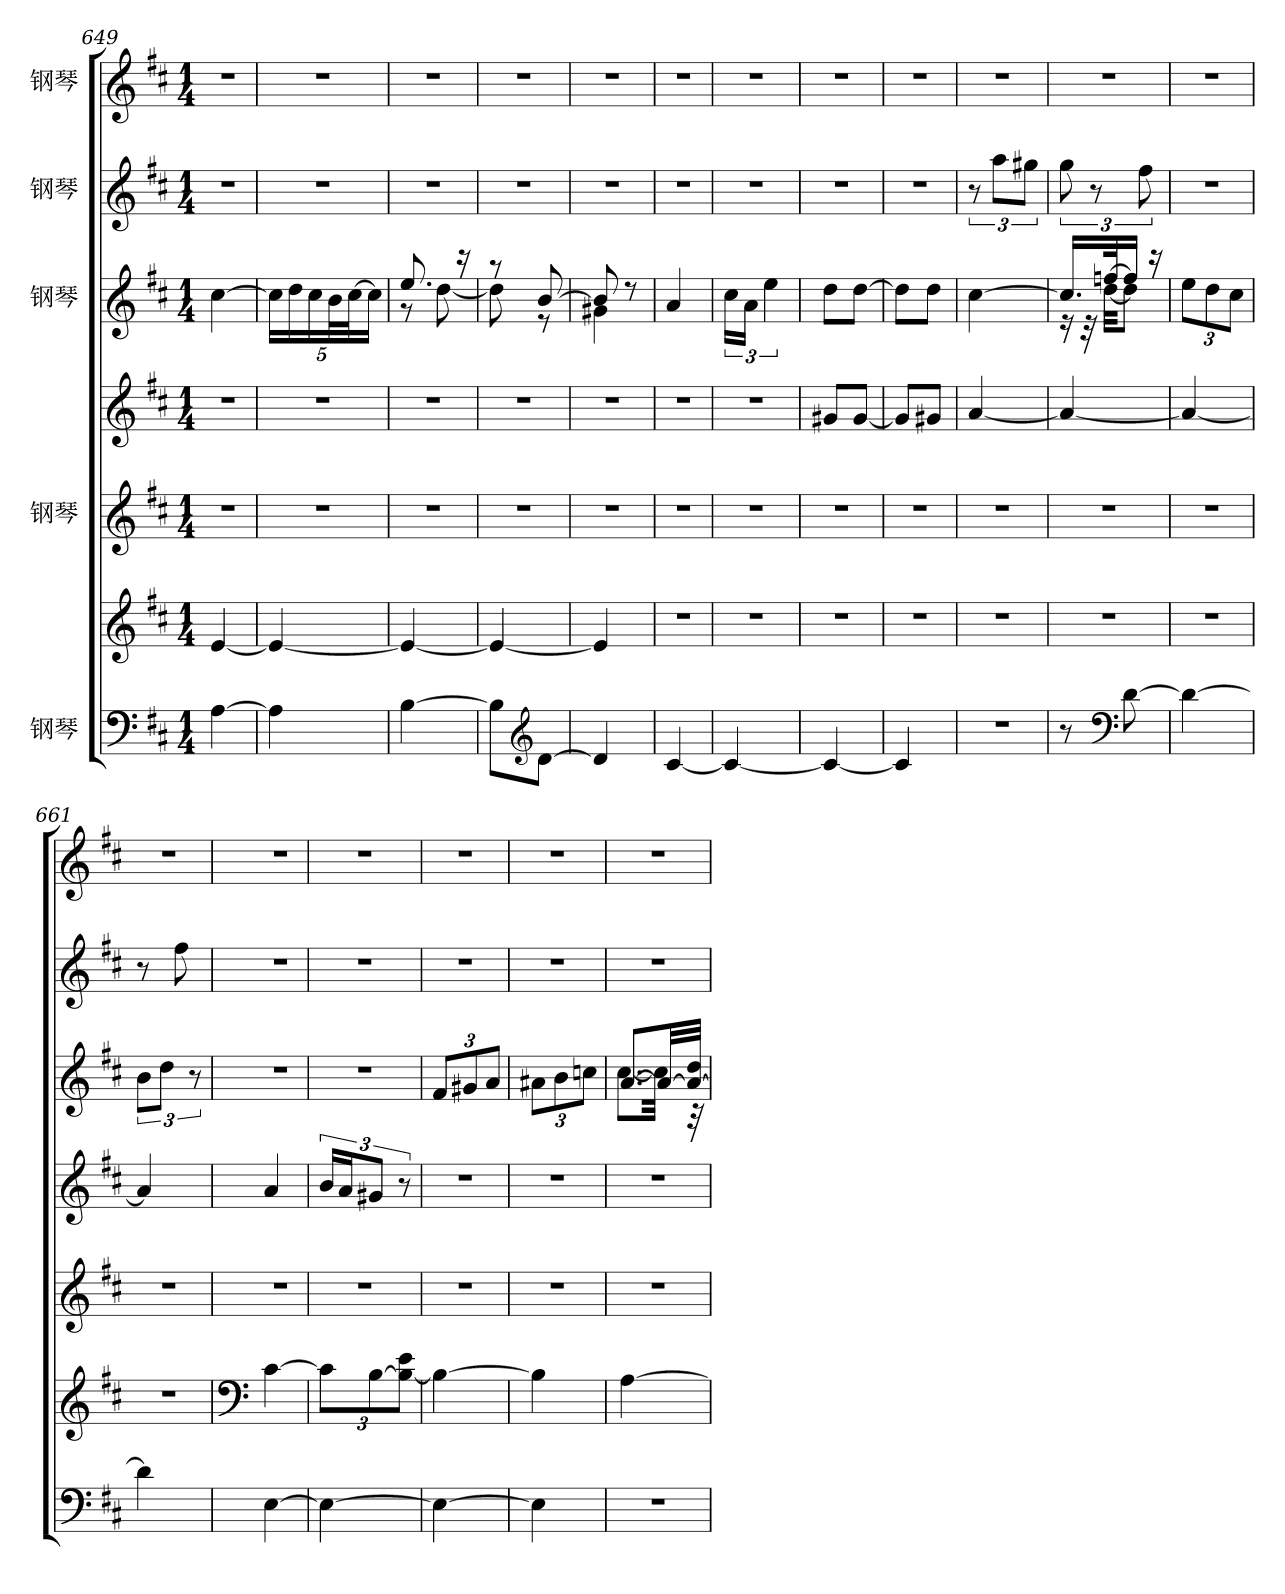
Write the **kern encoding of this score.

**kern	**kern	**kern	**kern	**kern	**kern	**kern
*part5	*part5	*part4	*part4	*part3	*part2	*part1
*staff7	*staff6	*staff5	*staff4	*staff3	*staff2	*staff1
*I"钢琴	*	*I"钢琴	*	*I"钢琴	*I"钢琴	*I"钢琴
*clefF4	*clefG2	*clefG2	*clefG2	*clefG2	*clefG2	*clefG2
*k[f#c#]	*k[f#c#]	*k[f#c#]	*k[f#c#]	*k[f#c#]	*k[f#c#]	*k[f#c#]
*M1/4	*M1/4	*M1/4	*M1/4	*M1/4	*M1/4	*M1/4
=649	=649	=649	=649	=649	=649	=649
[4A\	[4e/	4r	4r	[4cc#\	4r	4r
=650	=650	=650	=650	=650	=650	=650
*	*	*	*	*Xbrackettup	*	*
4A\]	4e/_	4r	4r	20cc#\LL]	4r	4r
.	.	.	.	20dd\	.	.
.	.	.	.	20cc#\	.	.
.	.	.	.	40b\L	.	.
.	.	.	.	[40cc#\J	.	.
.	.	.	.	20cc#\JJ]	.	.
=651	=651	=651	=651	=651	=651	=651
*	*	*	*	*^	*	*
[4B\	4e/_	4r	4r	8.ee/	8r	4r	4r
.	.	.	.	.	[8dd\	.	.
.	.	.	.	16r	.	.	.
=652	=652	=652	=652	=652	=652	=652	=652
8B\L]	4e/_	4r	4r	8r	8dd\]	4r	4r
*clefG2	*	*	*	*	*	*	*
[8d\J	.	.	.	[8b/	8r	.	.
=653	=653	=653	=653	=653	=653	=653	=653
4d/]	4e/]	4r	4r	8b/]	4g#X\	4r	4r
.	.	.	.	8r	.	.	.
*	*	*	*	*v	*v	*	*
=654	=654	=654	=654	=654	=654	=654
[4c#/	4r	4r	4r	4a/	4r	4r
!!LO:PB:g=z
=655	=655	=655	=655	=655	=655	=655
*	*	*	*	*brackettup	*	*
4c#/_	4r	4r	4r	24cc#\LL	4r	4r
.	.	.	.	24a\JJ	.	.
.	.	.	.	6ee\	.	.
=656	=656	=656	=656	=656	=656	=656
4c#/_	4r	4r	8g#X/L	8dd\L	4r	4r
.	.	.	[8g#/J	[8dd\J	.	.
=657	=657	=657	=657	=657	=657	=657
4c#/]	4r	4r	8g#/L]	8dd\L]	4r	4r
.	.	.	8g#X/J	8dd\J	.	.
=658	=658	=658	=658	=658	=658	=658
4r	4r	4r	[4a/	[4cc#\	12r	4r
.	.	.	.	.	12aa\L	.
.	.	.	.	.	12gg#X\J	.
=659	=659	=659	=659	=659	=659	=659
*	*	*	*	*^	*	*
8r	4r	4r	4a/_	16.cc#/LL]	16r	12gg\	4r
.	.	.	.	.	32r	.	.
.	.	.	.	.	.	12r	.
.	.	.	.	[32ffn/K	[32dd\KKL	.	.
*clefF4	*	*	*	*	*	*	*
[8d\	.	.	.	16ff/JJ]	8dd\J]	.	.
.	.	.	.	.	.	12ff#\	.
.	.	.	.	16r	.	.	.
*	*	*	*	*v	*v	*	*
=660	=660	=660	=660	=660	=660	=660
*	*	*	*	*Xbrackettup	*	*
4d\_	4r	4r	4a/_	12ee\L	4r	4r
.	.	.	.	12dd\	.	.
.	.	.	.	12cc#\J	.	.
=661	=661	=661	=661	=661	=661	=661
*	*	*	*	*brackettup	*	*
4d\]	4r	4r	4a/]	12b\L	8r	4r
.	.	.	.	12dd\J	.	.
.	.	.	.	.	8ff#\	.
.	.	.	.	12r	.	.
=662	=662	=662	=662	=662	=662	=662
*	*clefF4	*	*	*	*	*
[4E\	[4c#\	4r	4a/	4r	4r	4r
!!LO:PB:g=z
=663	=663	=663	=663	=663	=663	=663
*	*Xbrackettup	*	*	*	*	*
4E\_	12c#\L]	4r	24b/LL	4r	4r	4r
.	.	.	24a/J	.	.	.
.	[12B\	.	12g#X/J	.	.	.
.	12B\_ 12e\J	.	12r	.	.	.
=664	=664	=664	=664	=664	=664	=664
*	*	*	*	*Xbrackettup	*	*
4E\_	4B\_	4r	4r	12f#/L	4r	4r
.	.	.	.	12g#X/	.	.
.	.	.	.	12a/J	.	.
=665	=665	=665	=665	=665	=665	=665
4E\]	4B\]	4r	4r	12a#X\L	4r	4r
.	.	.	.	12b\	.	.
.	.	.	.	12ccn\J	.	.
=666	=666	=666	=666	=666	=666	=666
*	*	*	*	*^	*	*
4r	[4A\	4r	4r	[8.a/L	[8.cc#\L	4r	4r
.	.	.	.	32a/LL_	32cc#\Jkk]	.	.
.	.	.	.	32a/_ 32dd/JJJ	32r	.	.
*	*	*	*	*v	*v	*	*
=	=	=	=	=	=	=
*-	*-	*-	*-	*-	*-	*-
